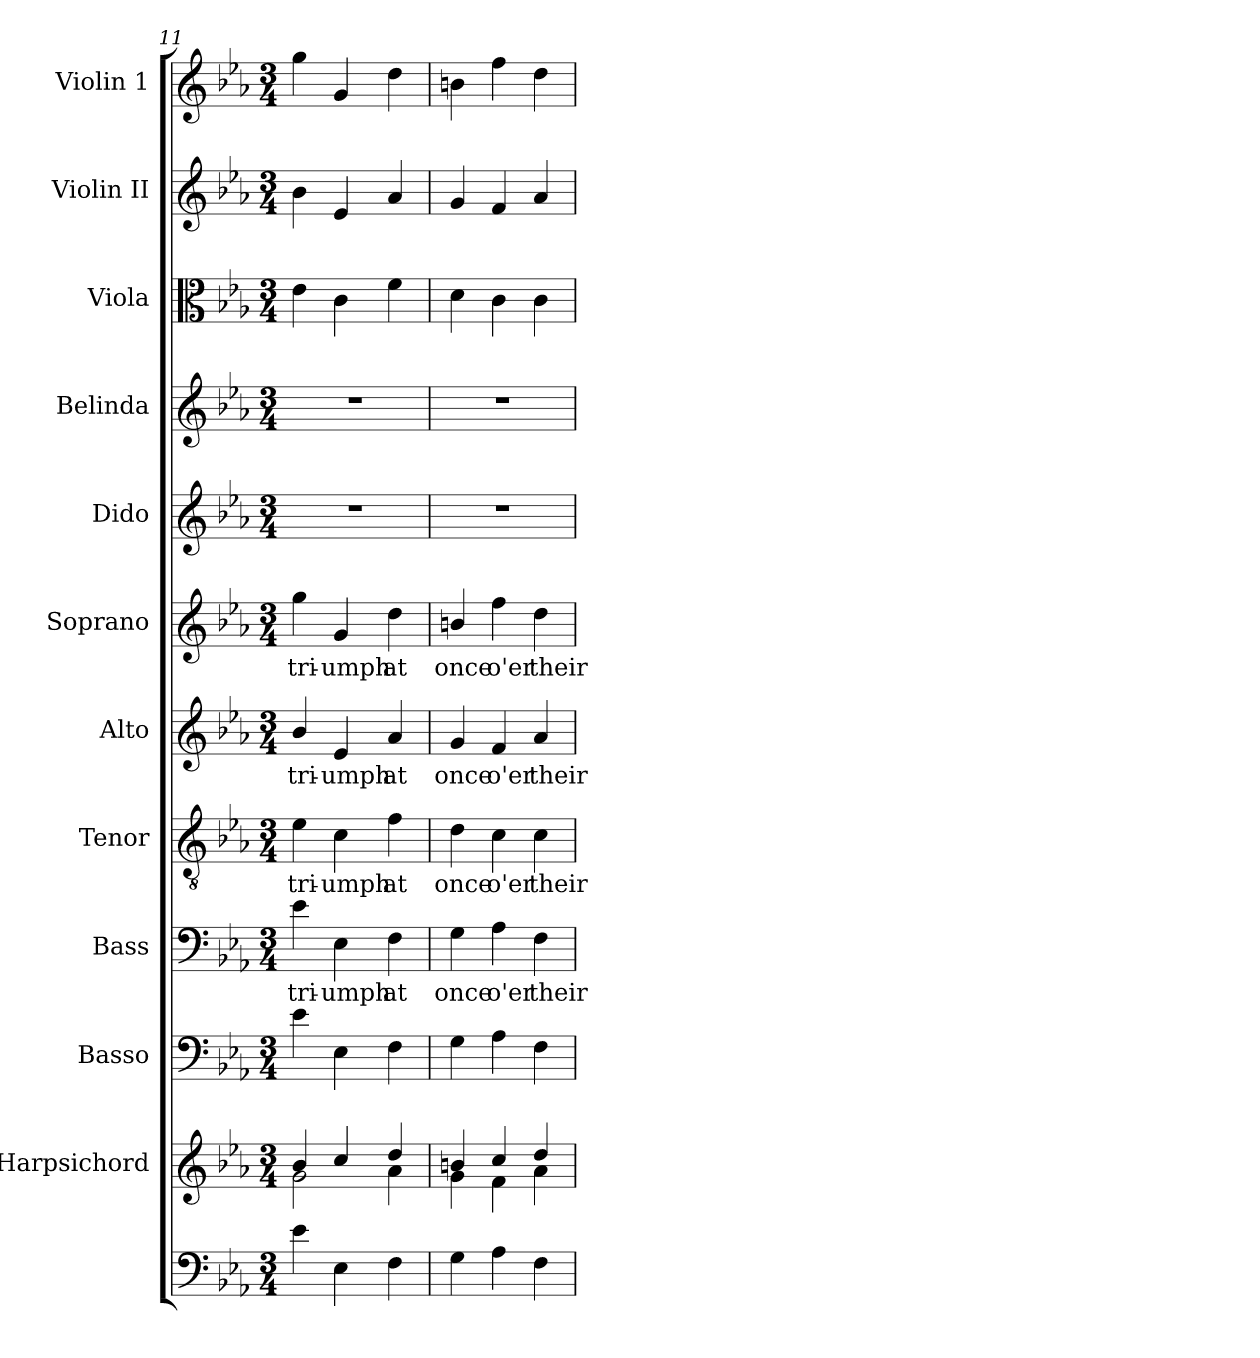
**kern	**kern	**kern	**kern	**text	**kern	**text	**kern	**text	**kern	**text	**kern	**kern	**kern	**kern	**kern
*part12	*part11	*part10	*part9	*part9	*part8	*part8	*part7	*part7	*part6	*part6	*part5	*part4	*part3	*part2	*part1
*staff12	*staff11	*staff10	*staff9	*staff9	*staff8	*staff8	*staff7	*staff7	*staff6	*staff6	*staff5	*staff4	*staff3	*staff2	*staff1
*	*I"Harpsichord	*I"Basso	*I"Bass	*	*I"Tenor	*	*I"Alto	*	*I"Soprano	*	*I"Dido	*I"Belinda	*I"Viola	*I"Violin II	*I"Violin 1
*	*	*	*I'B.	*	*I'T.	*	*I'A.	*	*I'S.	*	*	*	*I'Viola	*I'Vln. II	*I'Vln. 1
*clefF4	*clefG2	*clefF4	*clefF4	*	*clefGv2	*	*clefG2	*	*clefG2	*	*clefG2	*clefG2	*clefC3	*clefG2	*clefG2
*	*	*	*	*	*ITrd7c12	*	*	*	*	*	*	*	*	*	*
*k[b-e-a-]	*k[b-e-a-]	*k[b-e-a-]	*k[b-e-a-]	*	*k[b-e-a-]	*	*k[b-e-a-]	*	*k[b-e-a-]	*	*k[b-e-a-]	*k[b-e-a-]	*k[b-e-a-]	*k[b-e-a-]	*k[b-e-a-]
*E-:	*E-:	*E-:	*E-:	*	*E-:	*	*E-:	*	*E-:	*	*E-:	*E-:	*E-:	*E-:	*E-:
*M3/4	*M3/4	*M3/4	*M3/4	*	*M3/4	*	*M3/4	*	*M3/4	*	*M3/4	*M3/4	*M3/4	*M3/4	*M3/4
=11	=11	=11	=11	=11	=11	=11	=11	=11	=11	=11	=11	=11	=11	=11	=11
*	*^	*	*	*	*	*	*	*	*	*	*	*	*	*	*
!	!	!	!	!	!LO:LY:b:color=#000000	!	!	!	!	!	!	!	!	!	!	!
!	!	!	!	!	!	!	!LO:LY:b:color=#000000	!	!	!	!	!	!	!	!	!
!	!	!	!	!	!	!	!	!	!LO:LY:b:color=#000000	!	!	!	!	!	!	!
!	!	!	!	!	!	!	!	!	!	!	!LO:LY:b:color=#000000	!LO:N:vis=1	!LO:N:vis=1	!	!	!
4e-i\	4b-i/	2gi\	4e-i\	4e-i\	tri-	4E-i\	tri-	4b-i/	tri-	4ggi\	tri-	2.r	2.r	4e-i\	4b-i\	4ggi\
!	!	!	!	!	!LO:LY:b:color=#000000	!	!	!	!	!	!	!	!	!	!	!
!	!	!	!	!	!	!	!LO:LY:b:color=#000000	!	!	!	!	!	!	!	!	!
!	!	!	!	!	!	!	!	!	!LO:LY:b:color=#000000	!	!	!	!	!	!	!
!	!	!	!	!	!	!	!	!	!	!	!LO:LY:b:color=#000000	!	!	!	!	!
4E-i\	4cci/	.	4E-i\	4E-i\	-umph	4Ci\	-umph	4e-i/	-umph	4gi/	-umph	.	.	4ci\	4e-i/	4gi/
!	!	!	!	!	!LO:LY:b:color=#000000	!	!	!	!	!	!	!	!	!	!	!
!	!	!	!	!	!	!	!LO:LY:b:color=#000000	!	!	!	!	!	!	!	!	!
!	!	!	!	!	!	!	!	!	!LO:LY:b:color=#000000	!	!	!	!	!	!	!
!	!	!	!	!	!	!	!	!	!	!	!LO:LY:b:color=#000000	!	!	!	!	!
4Fi\	4ddi/	4a-i\	4Fi\	4Fi\	at	4Fi\	at	4a-i/	at	4ddi\	at	.	.	4fi\	4a-i/	4ddi\
=12	=12	=12	=12	=12	=12	=12	=12	=12	=12	=12	=12	=12	=12	=12	=12	=12
!	!	!	!	!	!LO:LY:b:color=#000000	!	!	!	!	!	!	!	!	!	!	!
!	!	!	!	!	!	!	!LO:LY:b:color=#000000	!	!	!	!	!	!	!	!	!
!	!	!	!	!	!	!	!	!	!LO:LY:b:color=#000000	!	!	!	!	!	!	!
!	!	!	!	!	!	!	!	!	!	!	!LO:LY:b:color=#000000	!LO:N:vis=1	!LO:N:vis=1	!	!	!
4Gi\	4bni/	4gi\	4Gi\	4Gi\	once	4Di\	once	4gi/	once	4bni/	once	2.r	2.r	4di\	4gi/	4bni\
!	!	!	!	!	!LO:LY:b:color=#000000	!	!	!	!	!	!	!	!	!	!	!
!	!	!	!	!	!	!	!LO:LY:b:color=#000000	!	!	!	!	!	!	!	!	!
!	!	!	!	!	!	!	!	!	!LO:LY:b:color=#000000	!	!	!	!	!	!	!
!	!	!	!	!	!	!	!	!	!	!	!LO:LY:b:color=#000000	!	!	!	!	!
4A-i\	4cci/	4fi\	4A-i\	4A-i\	o'er	4Ci\	o'er	4fi/	o'er	4ffi\	o'er	.	.	4ci\	4fi/	4ffi\
!	!	!	!	!	!LO:LY:b:color=#000000	!	!	!	!	!	!	!	!	!	!	!
!	!	!	!	!	!	!	!LO:LY:b:color=#000000	!	!	!	!	!	!	!	!	!
!	!	!	!	!	!	!	!	!	!LO:LY:b:color=#000000	!	!	!	!	!	!	!
!	!	!	!	!	!	!	!	!	!	!	!LO:LY:b:color=#000000	!	!	!	!	!
4Fi\	4ddi/	4a-i\	4Fi\	4Fi\	their	4Ci\	their	4a-i/	their	4ddi\	their	.	.	4ci\	4a-i/	4ddi\
*	*v	*v	*	*	*	*	*	*	*	*	*	*	*	*	*	*
=	=	=	=	=	=	=	=	=	=	=	=	=	=	=	=
*-	*-	*-	*-	*-	*-	*-	*-	*-	*-	*-	*-	*-	*-	*-	*-
